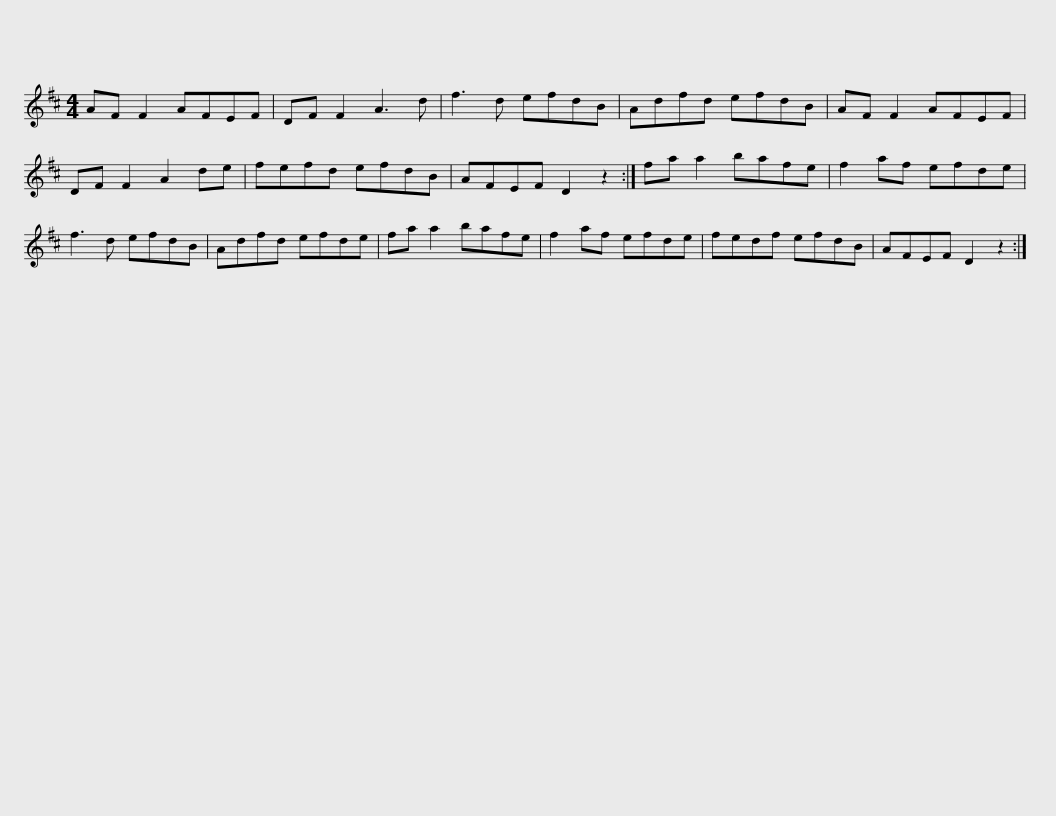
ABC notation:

X:1
L:1/8
M:4/4
I:linebreak $
K:D
V:1 treble
V:1
 AF F2 AFEF | DF F2 A3 d | f3 d efdB | Adfd efdB | AF F2 AFEF | %5
 DF F2 A2 de |$ fefd efdB | AFEF D2 z2 :| fa a2 bafe | f2 af efde | %10
 f3 d efdB | Adfd efde |$ fa a2 bafe | f2 af efde | fedf efdB | %15
 AFEF D2 z2 :| %16
